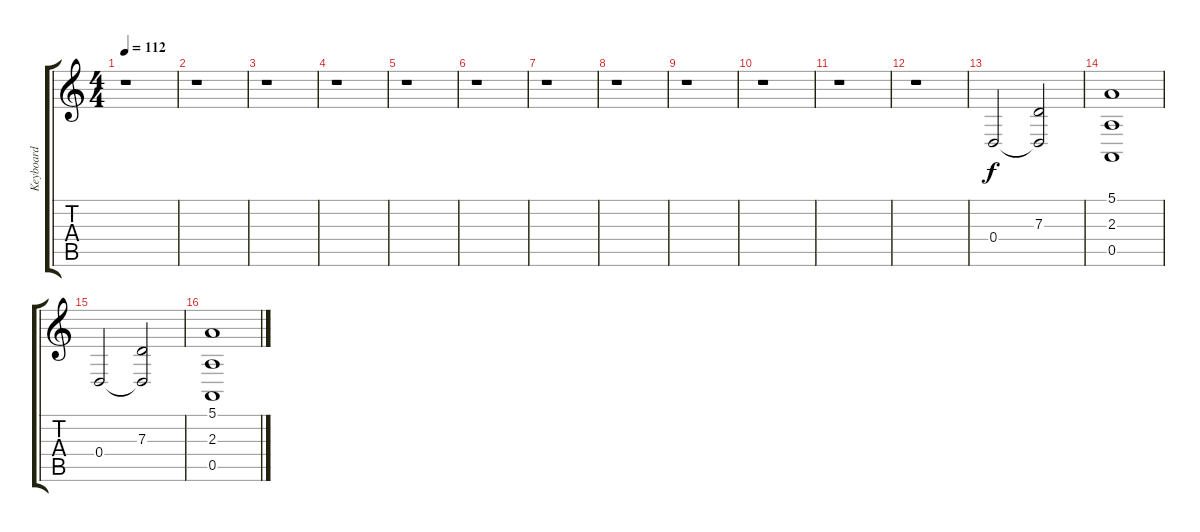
\track ("Keyboard" "Keyboard") {instrument pad4choir}
\staff {score tabs}
\tuning (E4 B3 G3 D3 A2 D2) {hide}
\ts (4 4)
\tempo 112
\clef g2
\ks c
r.1{dy f} |
r.1 |
r.1 |
r.1 |
r.1 |
r.1 |
r.1 |
r.1 |
r.1 |
r.1 |
r.1 |
r.1 |
0.4.2 (7.3 0.4{t}).2 |
(5.1 2.3 0.5).1 |
0.4.2 (7.3 0.4{t}).2 |
(5.1 2.3 0.5).1
